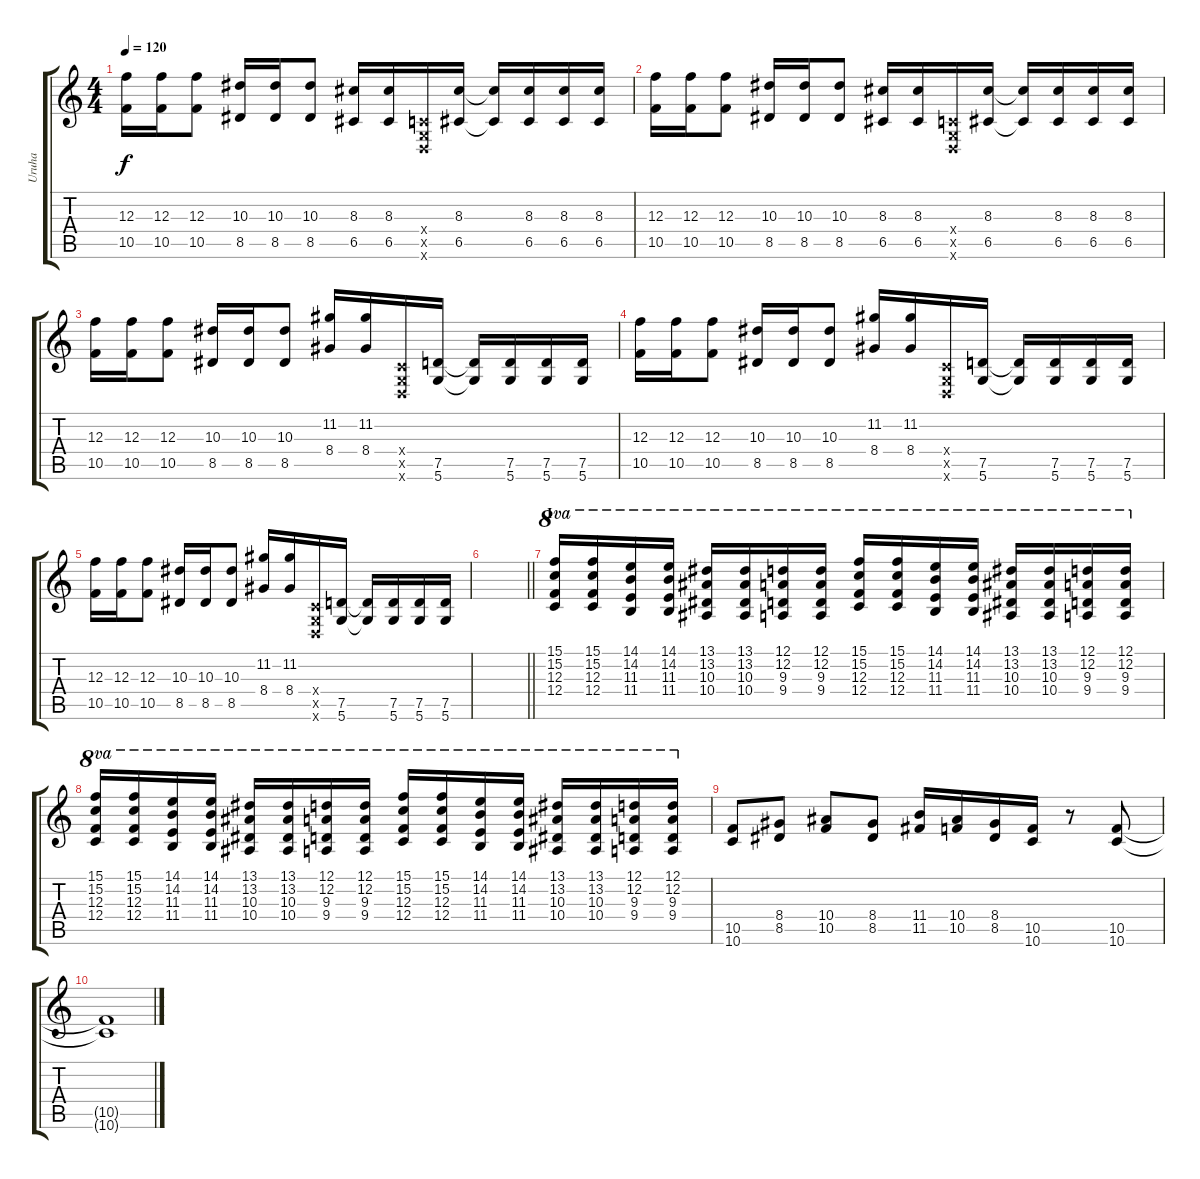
\track ("Uruha" "Uruha") {instrument distortionguitar}
\staff {score tabs}
\tuning (D4 A3 F3 C3 G2 D2) {hide}
\ts (4 4)
\tempo 120
\clef g2
\ks c
(12.3 10.5).16{dy f} (12.3 10.5).16 (12.3 10.5).8 (10.3 8.5).16 (10.3 8.5).16 (10.3 8.5).8 (8.3 6.5).16 (8.3 6.5).16 (0.4{x} 0.5{x} 0.6{x}).16 (8.3 6.5).16 (8.3{t} 6.5{t}).16 (8.3 6.5).16 (8.3 6.5).16 (8.3 6.5).16 |
(12.3 10.5).16 (12.3 10.5).16 (12.3 10.5).8 (10.3 8.5).16 (10.3 8.5).16 (10.3 8.5).8 (8.3 6.5).16 (8.3 6.5).16 (0.4{x} 0.5{x} 0.6{x}).16 (8.3 6.5).16 (8.3{t} 6.5{t}).16 (8.3 6.5).16 (8.3 6.5).16 (8.3 6.5).16 |
(12.3 10.5).16 (12.3 10.5).16 (12.3 10.5).8 (10.3 8.5).16 (10.3 8.5).16 (10.3 8.5).8 (11.2 8.4).16 (11.2 8.4).16 (0.4{x} 0.5{x} 0.6{x}).16 (7.5 5.6).16 (7.5{t} 5.6{t}).16 (7.5 5.6).16 (7.5 5.6).16 (7.5 5.6).16 |
(12.3 10.5).16 (12.3 10.5).16 (12.3 10.5).8 (10.3 8.5).16 (10.3 8.5).16 (10.3 8.5).8 (11.2 8.4).16 (11.2 8.4).16 (0.4{x} 0.5{x} 0.6{x}).16 (7.5 5.6).16 (7.5{t} 5.6{t}).16 (7.5 5.6).16 (7.5 5.6).16 (7.5 5.6).16 |
(12.3 10.5).16 (12.3 10.5).16 (12.3 10.5).8 (10.3 8.5).16 (10.3 8.5).16 (10.3 8.5).8 (11.2 8.4).16 (11.2 8.4).16 (0.4{x} 0.5{x} 0.6{x}).16 (7.5 5.6).16 (7.5{t} 5.6{t}).16 (7.5 5.6).16 (7.5 5.6).16 (7.5 5.6).16 |
\barLineRight lightlight
|
\section ("" "I")
(15.1 15.2 12.3 12.4).16{ot 8va} (15.1 15.2 12.3 12.4).16{ot 8va} (14.1 14.2 11.3 11.4).16{ot 8va} (14.1 14.2 11.3 11.4).16{ot 8va} (13.1 13.2 10.3 10.4).16{ot 8va} (13.1 13.2 10.3 10.4).16{ot 8va} (12.1 12.2 9.3 9.4).16{ot 8va} (12.1 12.2 9.3 9.4).16{ot 8va} (15.1 15.2 12.3 12.4).16{ot 8va} (15.1 15.2 12.3 12.4).16{ot 8va} (14.1 14.2 11.3 11.4).16{ot 8va} (14.1 14.2 11.3 11.4).16{ot 8va} (13.1 13.2 10.3 10.4).16{ot 8va} (13.1 13.2 10.3 10.4).16{ot 8va} (12.1 12.2 9.3 9.4).16{ot 8va} (12.1 12.2 9.3 9.4).16{ot 8va} |
(15.1 15.2 12.3 12.4).16{ot 8va} (15.1 15.2 12.3 12.4).16{ot 8va} (14.1 14.2 11.3 11.4).16{ot 8va} (14.1 14.2 11.3 11.4).16{ot 8va} (13.1 13.2 10.3 10.4).16{ot 8va} (13.1 13.2 10.3 10.4).16{ot 8va} (12.1 12.2 9.3 9.4).16{ot 8va} (12.1 12.2 9.3 9.4).16{ot 8va} (15.1 15.2 12.3 12.4).16{ot 8va} (15.1 15.2 12.3 12.4).16{ot 8va} (14.1 14.2 11.3 11.4).16{ot 8va} (14.1 14.2 11.3 11.4).16{ot 8va} (13.1 13.2 10.3 10.4).16{ot 8va} (13.1 13.2 10.3 10.4).16{ot 8va} (12.1 12.2 9.3 9.4).16{ot 8va} (12.1 12.2 9.3 9.4).16{ot 8va} |
(10.5 10.6).8 (8.4 8.5).8 (10.4 10.5).8 (8.4 8.5).8 (11.4 11.5).16 (10.4 10.5).16 (8.4 8.5).16 (10.5 10.6).16 r.8 (10.5 10.6).8 |
(10.5{t} 10.6{t}).1
